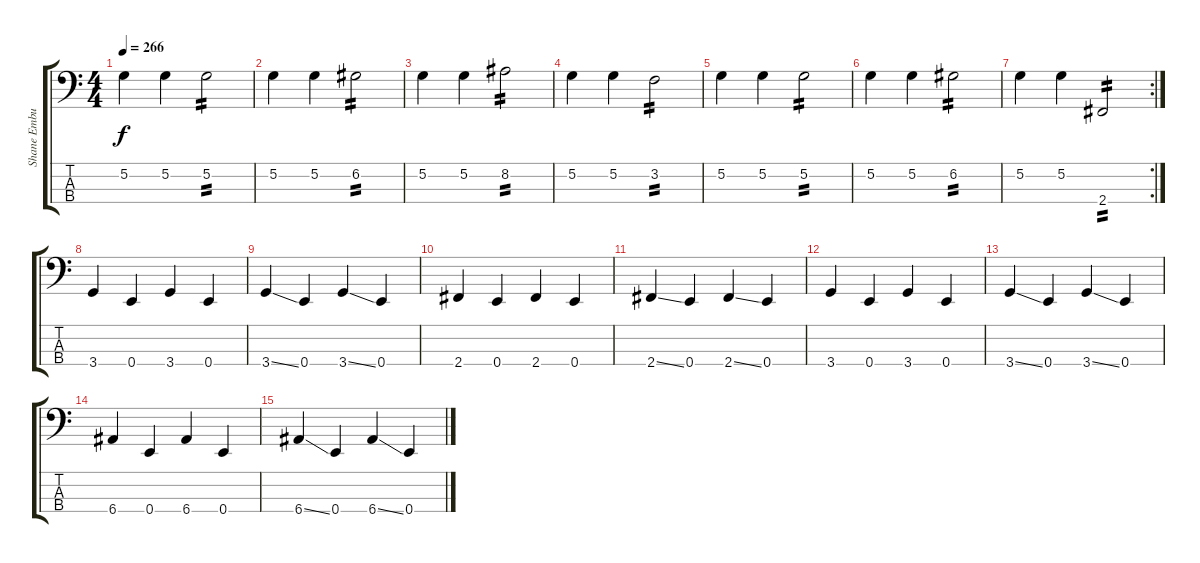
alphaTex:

\track ("Shane Embury" "Shane Embu") {instrument electricbasspick}
\staff {score tabs}
\tuning (G2 D2 A1 E1) {hide}
\ts (4 4)
\tempo 266
\clef f4
\ks c
5.2.4{dy f} 5.2.4 5.2.2{tp 2} |
5.2.4 5.2.4 6.2.2{tp 2} |
5.2.4 5.2.4 8.2.2{tp 2} |
5.2.4 5.2.4 3.2.2{tp 2} |
5.2.4 5.2.4 5.2.2{tp 2} |
5.2.4 5.2.4 6.2.2{tp 2} |
\rc 2
5.2.4 5.2.4 2.4.2{tp 2} |
3.4.4 0.4.4 3.4.4 0.4.4 |
3.4{ss}.4 0.4.4 3.4{ss}.4 0.4.4 |
2.4.4 0.4.4 2.4.4 0.4.4 |
2.4{ss}.4 0.4.4 2.4{ss}.4 0.4.4 |
3.4.4 0.4.4 3.4.4 0.4.4 |
3.4{ss}.4 0.4.4 3.4{ss}.4 0.4.4 |
6.4.4 0.4.4 6.4.4 0.4.4 |
6.4{ss}.4 0.4.4 6.4{ss}.4 0.4.4
